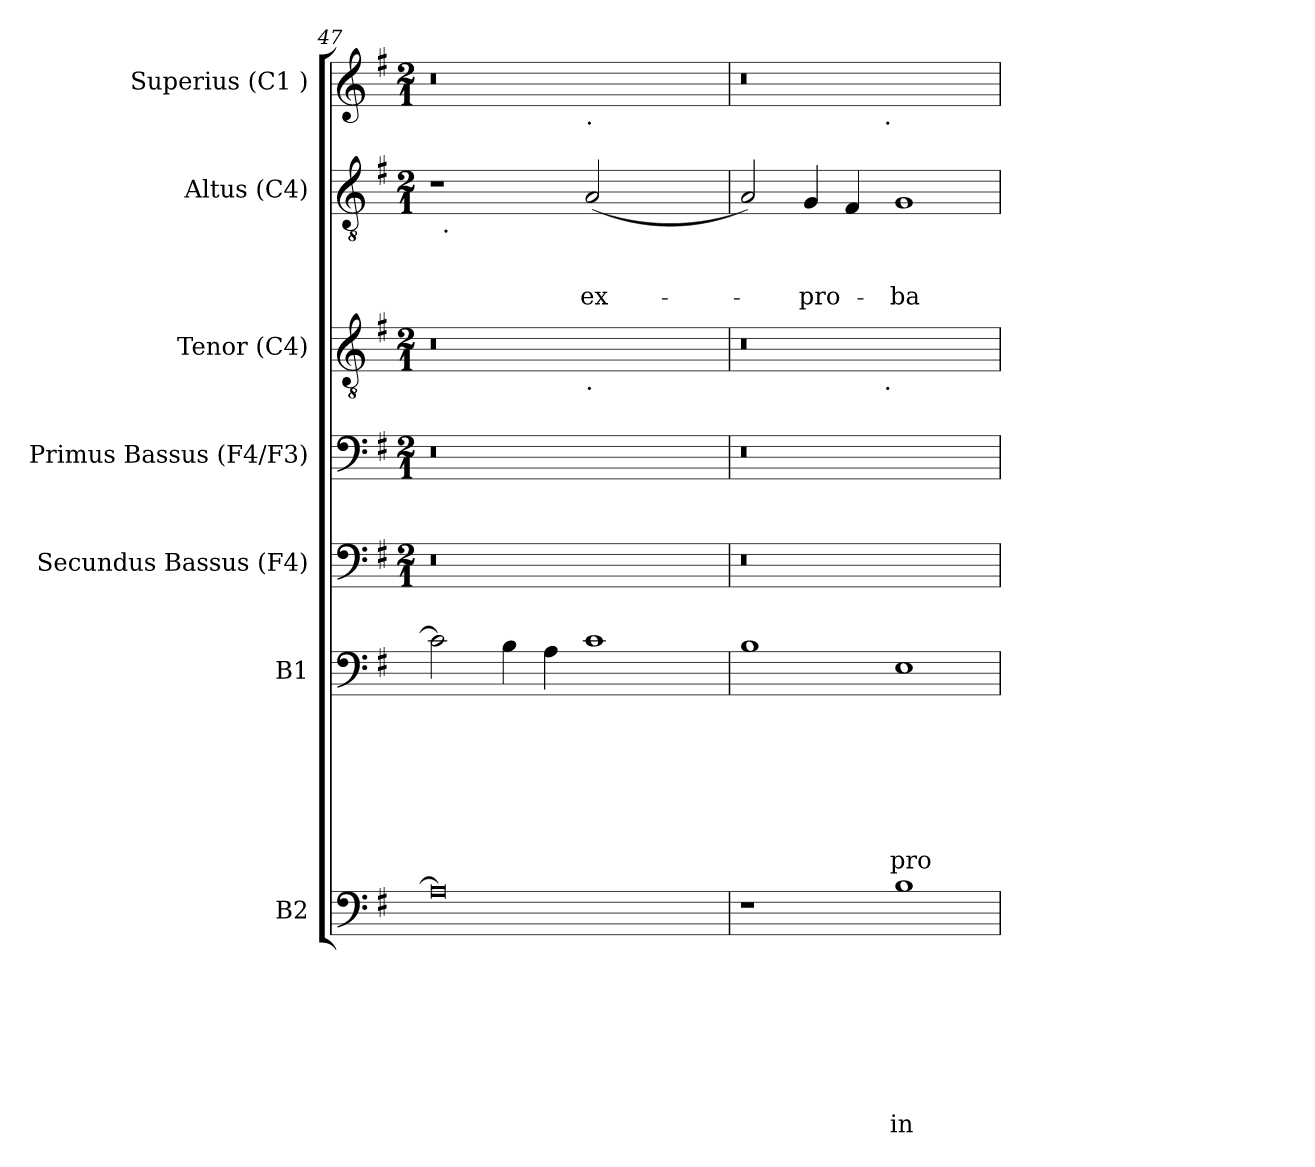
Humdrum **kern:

**kern	**text	**text	**text	**text	**text	**text	**text	**text	**kern	**text	**text	**text	**text	**text	**text	**text	**kern	**kern	**kern	**kern	**text	**text	**text	**kern
*part7	*part7	*part7	*part7	*part7	*part7	*part7	*part7	*part7	*part6	*part6	*part6	*part6	*part6	*part6	*part6	*part6	*part5	*part4	*part3	*part2	*part2	*part2	*part2	*part1
*staff7	*staff7	*staff7	*staff7	*staff7	*staff7	*staff7	*staff7	*staff7	*staff6	*staff6	*staff6	*staff6	*staff6	*staff6	*staff6	*staff6	*staff5	*staff4	*staff3	*staff2	*staff2	*staff2	*staff2	*staff1
*I"B2	*	*	*	*	*	*	*	*	*I"B1	*	*	*	*	*	*	*	*I"Secundus Bassus (F4)	*I"Primus Bassus (F4/F3)	*I"Tenor (C4)	*I"Altus (C4)	*	*	*	*I"Superius (C1 )
*I'B2	*	*	*	*	*	*	*	*	*I'B1	*	*	*	*	*	*	*	*	*	*I'T.	*I'A.	*	*	*	*I'S.
*clefF4	*	*	*	*	*	*	*	*	*clefF4	*	*	*	*	*	*	*	*clefF4	*clefF4	*clefGv2	*clefGv2	*	*	*	*clefG2
*	*	*	*	*	*	*	*	*	*	*	*	*	*	*	*	*	*ITrd7c12	*ITrd7c12	*	*	*	*	*	*
*k[f#]	*	*	*	*	*	*	*	*	*k[f#]	*	*	*	*	*	*	*	*k[f#]	*k[f#]	*k[f#]	*k[f#]	*	*	*	*k[f#]
*G:	*	*	*	*	*	*	*	*	*G:	*	*	*	*	*	*	*	*G:	*G:	*G:	*G:	*	*	*	*G:
*	*	*	*	*	*	*	*	*	*	*	*	*	*	*	*	*	*M2/1	*M2/1	*M2/1	*M2/1	*	*	*	*M2/1
=47	=47	=47	=47	=47	=47	=47	=47	=47	=47	=47	=47	=47	=47	=47	=47	=47	=47	=47	=47	=47	=47	=47	=47	=47
*	*	*	*	*	*	*	*	*	*	*	*	*	*	*	*	*	*	*	*^	*^	*	*	*	*^
0A]	.	.	.	.	.	.	.	.	2c\]	.	.	.	.	.	.	.	0r	0r	0r	1ryy	1r	32ryy	.	.	.	0r	1ryy
!	!	!	!	!	!	!	!	!	!	!	!	!	!	!	!	!	!	!	!	!	!	!LO:TX:b:t=.	!	!	!	!	!
.	.	.	.	.	.	.	.	.	.	.	.	.	.	.	.	.	.	.	.	.	.	1ryy	.	.	.	.	.
.	.	.	.	.	.	.	.	.	4B\	.	.	.	.	.	.	.	.	.	.	.	.	.	.	.	.	.	.
.	.	.	.	.	.	.	.	.	4A\	.	.	.	.	.	.	.	.	.	.	.	.	.	.	.	.	.	.
!	!	!	!	!	!	!	!	!	!	!	!	!	!	!	!	!	!	!	!	!	!	!	!	!	!	!	!LO:TX:b:t=.
!	!	!	!	!	!	!	!	!	!	!	!	!	!	!	!	!	!	!	!	!LO:TX:b:t=.	!	!	!	!	!	!	!
!	!	!	!	!	!	!	!	!	!	!	!	!	!	!	!	!	!	!	!	!	!	!	!	!	!LO:LY:b	!	!
.	.	.	.	.	.	.	.	.	1c	.	.	.	.	.	.	.	.	.	.	1ryy	(<2A/	.	.	.	ex-	.	1ryy
.	.	.	.	.	.	.	.	.	.	.	.	.	.	.	.	.	.	.	.	.	.	2ryy	.	.	.	.	.
.	.	.	.	.	.	.	.	.	.	.	.	.	.	.	.	.	.	.	.	.	2ryy	.	.	.	.	.	.
.	.	.	.	.	.	.	.	.	.	.	.	.	.	.	.	.	.	.	.	.	.	4...ryy	.	.	.	.	.
*	*	*	*	*	*	*	*	*	*	*	*	*	*	*	*	*	*	*	*	*	*v	*v	*	*	*	*	*
=48	=48	=48	=48	=48	=48	=48	=48	=48	=48	=48	=48	=48	=48	=48	=48	=48	=48	=48	=48	=48	=48	=48	=48	=48	=48	=48
1r	.	.	.	.	.	.	.	.	1B	.	.	.	.	.	.	.	0r	0r	0r	2ryy	2A/)	.	.	.	0r	2ryy
!	!	!	!	!	!	!	!	!	!	!	!	!	!	!	!	!	!	!	!	!	!	!	!	!LO:LY:b	!	!
.	.	.	.	.	.	.	.	.	.	.	.	.	.	.	.	.	.	.	.	4...ryy	4G/	.	.	-pro-	.	4...ryy
.	.	.	.	.	.	.	.	.	.	.	.	.	.	.	.	.	.	.	.	.	4F#/	.	.	.	.	.
!	!	!	!	!	!	!	!	!	!	!	!	!	!	!	!	!	!	!	!	!	!	!	!	!	!	!LO:TX:b:t=.
!	!	!	!	!	!	!	!	!	!	!	!	!	!	!	!	!	!	!	!	!LO:TX:b:t=.	!	!	!	!	!	!
.	.	.	.	.	.	.	.	.	.	.	.	.	.	.	.	.	.	.	.	1ryy	.	.	.	.	.	1ryy
!	!	!	!	!	!	!	!	!LO:LY:b	!	!	!	!	!	!	!	!LO:LY:b	!	!	!	!	!	!	!	!LO:LY:b	!	!
1B	.	.	.	.	.	.	.	in-	1E	.	.	.	.	.	.	-pro-	.	.	.	.	1G	.	.	-ba-	.	.
.	.	.	.	.	.	.	.	.	.	.	.	.	.	.	.	.	.	.	.	32ryy	.	.	.	.	.	32ryy
*	*	*	*	*	*	*	*	*	*	*	*	*	*	*	*	*	*	*	*v	*v	*	*	*	*	*v	*v
=	=	=	=	=	=	=	=	=	=	=	=	=	=	=	=	=	=	=	=	=	=	=	=	=
*-	*-	*-	*-	*-	*-	*-	*-	*-	*-	*-	*-	*-	*-	*-	*-	*-	*-	*-	*-	*-	*-	*-	*-	*-
